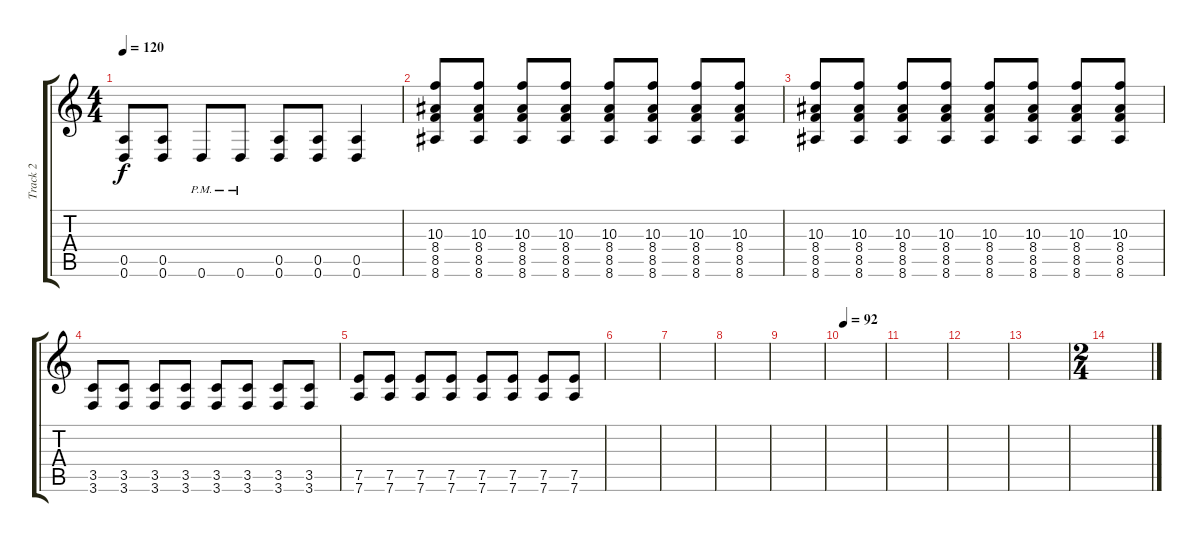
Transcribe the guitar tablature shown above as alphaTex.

\track ("Track 2" "Track 2") {instrument distortionguitar}
\staff {score tabs}
\tuning (E4 B3 G3 D3 A2 D2) {hide}
\ts (4 4)
\tempo 120
\clef g2
\ks c
(0.5 0.6).8{dy f} (0.5 0.6).8 0.6{pm}.8 0.6{pm}.8 (0.5 0.6).8 (0.5 0.6).8 (0.5 0.6).4 |
(10.3 8.4 8.5 8.6).8{volume 0} (10.3 8.4 8.5 8.6).8 (10.3 8.4 8.5 8.6).8 (10.3 8.4 8.5 8.6).8 (10.3 8.4 8.5 8.6).8 (10.3 8.4 8.5 8.6).8 (10.3 8.4 8.5 8.6).8 (10.3 8.4 8.5 8.6).8 |
(10.3 8.4 8.5 8.6).8 (10.3 8.4 8.5 8.6).8 (10.3 8.4 8.5 8.6).8 (10.3 8.4 8.5 8.6).8 (10.3 8.4 8.5 8.6).8 (10.3 8.4 8.5 8.6).8 (10.3 8.4 8.5 8.6).8 (10.3 8.4 8.5 8.6).8 |
(3.5 3.6).8 (3.5 3.6).8 (3.5 3.6).8 (3.5 3.6).8 (3.5 3.6).8 (3.5 3.6).8 (3.5 3.6).8 (3.5 3.6).8 |
(7.5 7.6).8 (7.5 7.6).8 (7.5 7.6).8 (7.5 7.6).8 (7.5 7.6).8 (7.5 7.6).8 (7.5 7.6).8 (7.5 7.6).8 |
|
|
|
|
\tempo 92
|
|
|
|
\ts (2 4)
